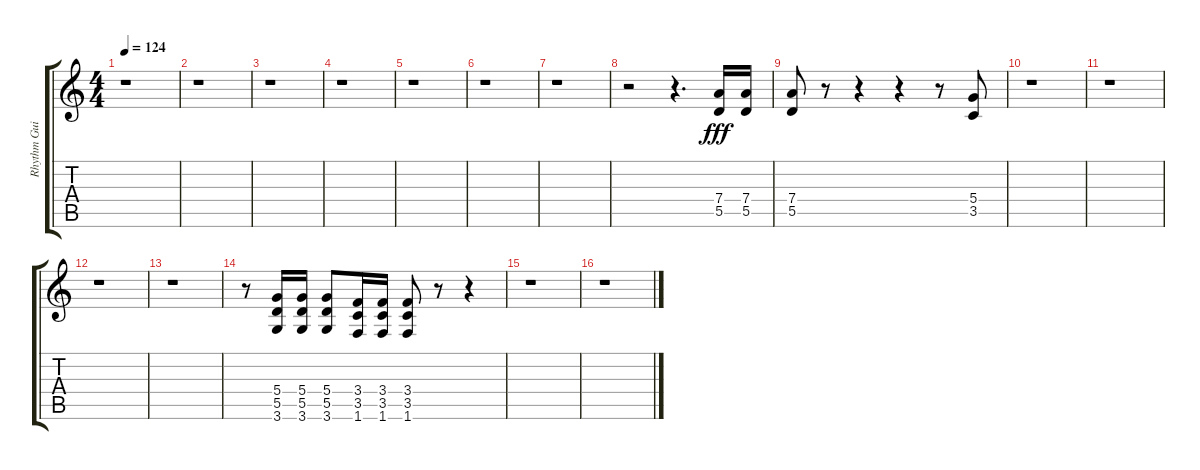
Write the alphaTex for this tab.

\track ("Rhythm Guitar 1" "Rhythm Gui") {instrument distortionguitar}
\staff {score tabs}
\tuning (E4 B3 G3 D3 A2 E2) {hide}
\ts (4 4)
\tempo 124
\clef g2
\ks c
r.1{dy fff} |
r.1 |
r.1 |
r.1 |
r.1 |
r.1 |
r.1 |
r.2 r.4{d} (7.4 5.5).16 (7.4 5.5).16 |
(7.4 5.5).8 r.8 r.4 r.4 r.8 (5.4 3.5).8 |
r.1 |
r.1 |
r.1 |
r.1 |
r.8 (5.4 5.5 3.6).16 (5.4 5.5 3.6).16 (5.4 5.5 3.6).8 (3.4 3.5 1.6).16 (3.4 3.5 1.6).16 (3.4 3.5 1.6).8 r.8 r.4 |
r.1 |
r.1
